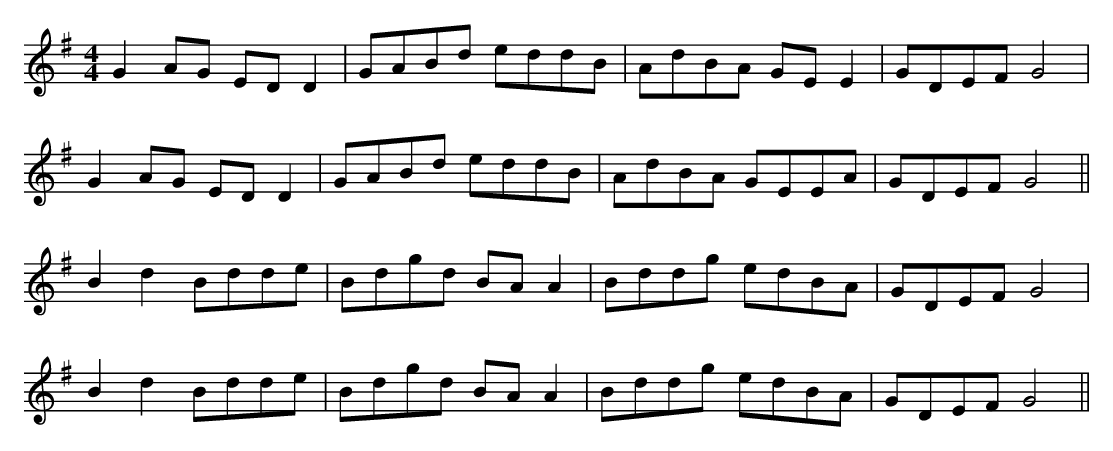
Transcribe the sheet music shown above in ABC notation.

X:1
M:4/4
K:G
G2AG ED D2|GABd eddB|AdBA GE E2|GDEF G4|
G2AG ED D2|GABd eddB|AdBA GEEA|GDEF G4||
B2 d2 Bdde|Bdgd BA A2|Bddg edBA|GDEF G4|
B2 d2 Bdde|Bdgd BA A2|Bddg edBA|GDEF G4||
